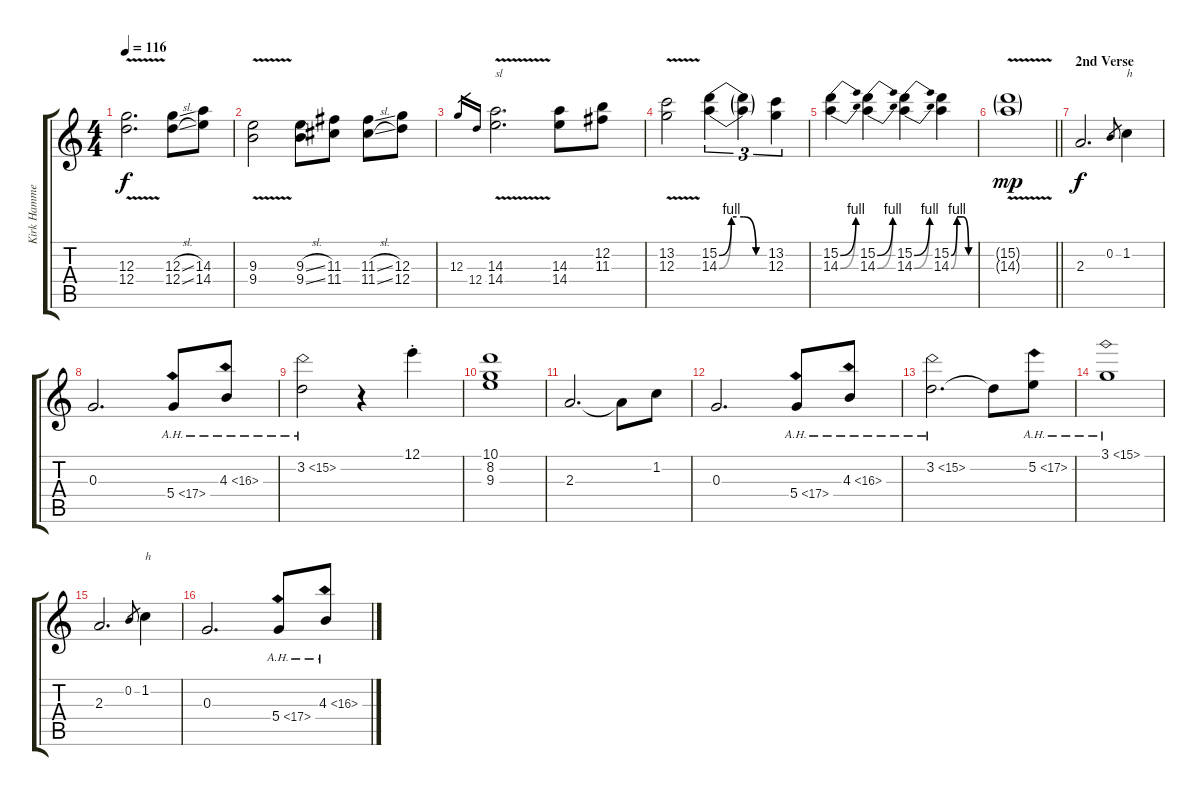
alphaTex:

\track ("Kirk Hammett" "Kirk Hamme") {instrument distortionguitar}
\staff {score tabs}
\tuning (E4 B3 G3 D3 A2 E2) {hide}
\ts (4 4)
\tempo 116
\clef g2
\ks aminor
(12.3{v} 12.4{v}).2{d dy f} (12.3{sl} 12.4{sl}).8 (14.3 14.4).8 |
(9.3{v} 9.4{v}).2 (9.3{sl} 9.4{sl}).8 (11.3 11.4).8 (11.3{sl} 11.4{sl}).8 (12.3 12.4).8 |
12.3.16{gr} 12.4.16{gr} (14.3{v} 14.4{v}).2{d txt "sl"} (14.3 14.4).8 (12.2 11.3).8 |
(13.2{v} 12.3{v}).2 (15.2{be (custom 0 0 15 4 30 4 45 0 60 0)} 14.3{be (custom 0 0 15 4 30 4 45 0 60 0)}).4{tu (3 2)} (15.2{t} 14.3{t}).4{tu (3 2)} (13.2 12.3).4{tu (3 2)} |
(15.2{be (bend 0 0 60 4)} 14.3{be (bend 0 0 60 4)}).4 (15.2{be (bend 0 0 60 4)} 14.3{be (bend 0 0 60 4)}).4 (15.2{be (bend 0 0 60 4)} 14.3{be (bend 0 0 60 4)}).4 (15.2{be (custom 0 0 15 4 30 4 45 0 60 0)} 14.3{be (custom 0 0 15 4 30 4 45 0 60 0)}).4 |
\barLineRight lightlight
(15.2{v g} 14.3{v g}).1{dy mp} |
\section ("" "2nd Verse")
2.3.2{d dy f instrument electricguitarclean} 0.2.8{gr} 1.2.4{txt "h"} |
0.3.2{d} 5.4{ah 12}.8 4.3{ah 12}.8 |
3.2{ah 12}.2 r.4 12.1{st}.4 |
(10.1 8.2 9.3).1 |
2.3.2{d} 2.3{t}.8 1.2.8 |
0.3.2{d} 5.4{ah 12}.8 4.3{ah 12}.8 |
3.2{ah 12}.2{d} 3.2{t}.8 5.2{ah 12}.8 |
3.1{ah 12}.1 |
2.3.2{d instrument electricguitarclean} 0.2.8{gr} 1.2.4{txt "h"} |
0.3.2{d} 5.4{ah 12}.8 4.3{ah 12}.8
